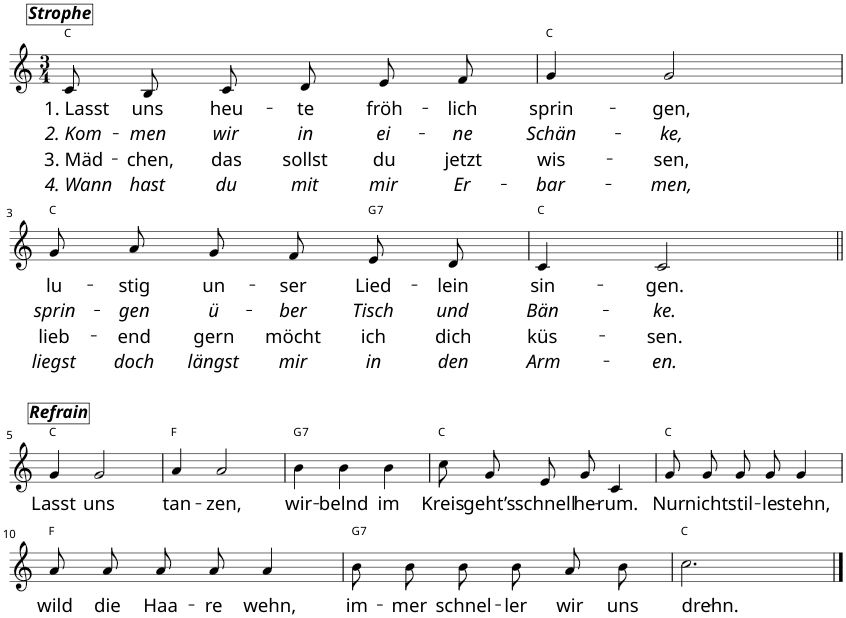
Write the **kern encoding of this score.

**kern	**text	**text	**text	**text	**harte
*part1	*part1	*part1	*part1	*part1	*part1
*staff1	*staff1	*staff1	*staff1	*staff1	*
*I"P1	*	*	*	*	*
*clefG2	*	*	*	*	*
*k[]	*	*	*	*	*
*M3/4	*	*	*	*	*
=1	=1	=1	=1	=1	=1
!LO:TX:a:Bi:t=Strophe	!	!	!	!	!
!	!LO:LY:b	!LO:LY:b	!LO:LY:b	!LO:LY:b	!
8c/L	1. Lasst	2. Kom-	3. Mäd-	4. Wann	C:maj
!	!LO:LY:b	!LO:LY:b	!LO:LY:b	!LO:LY:b	!
8B/J	uns	-men	-chen,	hast	.
!	!LO:LY:b	!LO:LY:b	!LO:LY:b	!LO:LY:b	!
8c/L	heu-	wir	das	du	.
!	!LO:LY:b	!LO:LY:b	!LO:LY:b	!LO:LY:b	!
8d/J	-te	in	sollst	mit	.
!	!LO:LY:b	!LO:LY:b	!LO:LY:b	!LO:LY:b	!
8e/L	fröh-	ei-	du	mir	.
!	!LO:LY:b	!LO:LY:b	!LO:LY:b	!LO:LY:b	!
8f/J	-lich	-ne	jetzt	Er-	.
=2	=2	=2	=2	=2	=2
!	!LO:LY:b	!LO:LY:b	!LO:LY:b	!LO:LY:b	!
4g/	sprin-	Schän-	wis-	-bar-	C:maj
!	!LO:LY:b	!LO:LY:b	!LO:LY:b	!LO:LY:b	!
2g/	-gen,	-ke,	-sen,	-men,	.
!!LO:LB:g=z
=3	=3	=3	=3	=3	=3
!	!LO:LY:b	!LO:LY:b	!LO:LY:b	!LO:LY:b	!
8g/L	lu-	sprin-	lieb-	liegst	C:maj
!	!LO:LY:b	!LO:LY:b	!LO:LY:b	!LO:LY:b	!
8a/J	-stig	-gen	-end	doch	.
!	!LO:LY:b	!LO:LY:b	!LO:LY:b	!LO:LY:b	!
8g/L	un-	ü-	gern	längst	.
!	!LO:LY:b	!LO:LY:b	!LO:LY:b	!LO:LY:b	!
8f/J	-ser	-ber	möcht	mir	.
!	!LO:LY:b	!LO:LY:b	!LO:LY:b	!LO:LY:b	!LO:H:kt=7
8e/L	Lied-	Tisch	ich	in	G:7
!	!LO:LY:b	!LO:LY:b	!LO:LY:b	!LO:LY:b	!
8d/J	-lein	und	dich	den	.
=4	=4	=4	=4	=4	=4
!	!LO:LY:b	!LO:LY:b	!LO:LY:b	!LO:LY:b	!
4c/	sin-	Bän-	küs-	Arm-	C:maj
!	!LO:LY:b	!LO:LY:b	!LO:LY:b	!LO:LY:b	!
2c/	-gen.	-ke.	-sen.	-en.	.
!!LO:LB:g=z
=5||	=5||	=5||	=5||	=5||	=5||
!LO:TX:a:Bi:t=Refrain	!	!	!	!	!
!	!LO:LY:b	!	!	!	!
4g/	Lasst	.	.	.	C:maj
!	!LO:LY:b	!	!	!	!
2g/	uns	.	.	.	.
=6	=6	=6	=6	=6	=6
!	!LO:LY:b	!	!	!	!
4a/	tan-	.	.	.	F:maj
!	!LO:LY:b	!	!	!	!
2a/	-zen,	.	.	.	.
=7	=7	=7	=7	=7	=7
!	!LO:LY:b	!	!	!	!LO:H:kt=7
4b\	wir-	.	.	.	G:7
!	!LO:LY:b	!	!	!	!
4b\	-belnd	.	.	.	.
!	!LO:LY:b	!	!	!	!
4b\	im	.	.	.	.
=8	=8	=8	=8	=8	=8
!	!LO:LY:b	!	!	!	!
8cc/L	Kreis	.	.	.	C:maj
!	!LO:LY:b	!	!	!	!
8g/J	geht’s	.	.	.	.
!	!LO:LY:b	!	!	!	!
8e/L	schnell	.	.	.	.
!	!LO:LY:b	!	!	!	!
8g/J	he-	.	.	.	.
!	!LO:LY:b	!	!	!	!
4c/	-rum.	.	.	.	.
=9	=9	=9	=9	=9	=9
!	!LO:LY:b	!	!	!	!
8g/L	Nur	.	.	.	C:maj
!	!LO:LY:b	!	!	!	!
8g/J	nicht	.	.	.	.
!	!LO:LY:b	!	!	!	!
8g/L	stil-	.	.	.	.
!	!LO:LY:b	!	!	!	!
8g/J	-le	.	.	.	.
!	!LO:LY:b	!	!	!	!
4g/	stehn,	.	.	.	.
!!LO:LB:g=z
=10	=10	=10	=10	=10	=10
!	!LO:LY:b	!	!	!	!
8a/L	wild	.	.	.	F:maj
!	!LO:LY:b	!	!	!	!
8a/J	die	.	.	.	.
!	!LO:LY:b	!	!	!	!
8a/L	Haa-	.	.	.	.
!	!LO:LY:b	!	!	!	!
8a/J	-re	.	.	.	.
!	!LO:LY:b	!	!	!	!
4a/	wehn,	.	.	.	.
=11	=11	=11	=11	=11	=11
!	!LO:LY:b	!	!	!	!LO:H:kt=7
8b\L	im-	.	.	.	G:7
!	!LO:LY:b	!	!	!	!
8b\J	-mer	.	.	.	.
!	!LO:LY:b	!	!	!	!
8b\L	schnel-	.	.	.	.
!	!LO:LY:b	!	!	!	!
8b\J	-ler	.	.	.	.
!	!LO:LY:b	!	!	!	!
8a/L	wir	.	.	.	.
!	!LO:LY:b	!	!	!	!
8b/J	uns	.	.	.	.
=12	=12	=12	=12	=12	=12
!	!LO:LY:b	!	!	!	!
2.cc\	drehn.-	.	.	.	C:maj
==	==	==	==	==	==
*-	*-	*-	*-	*-	*-
